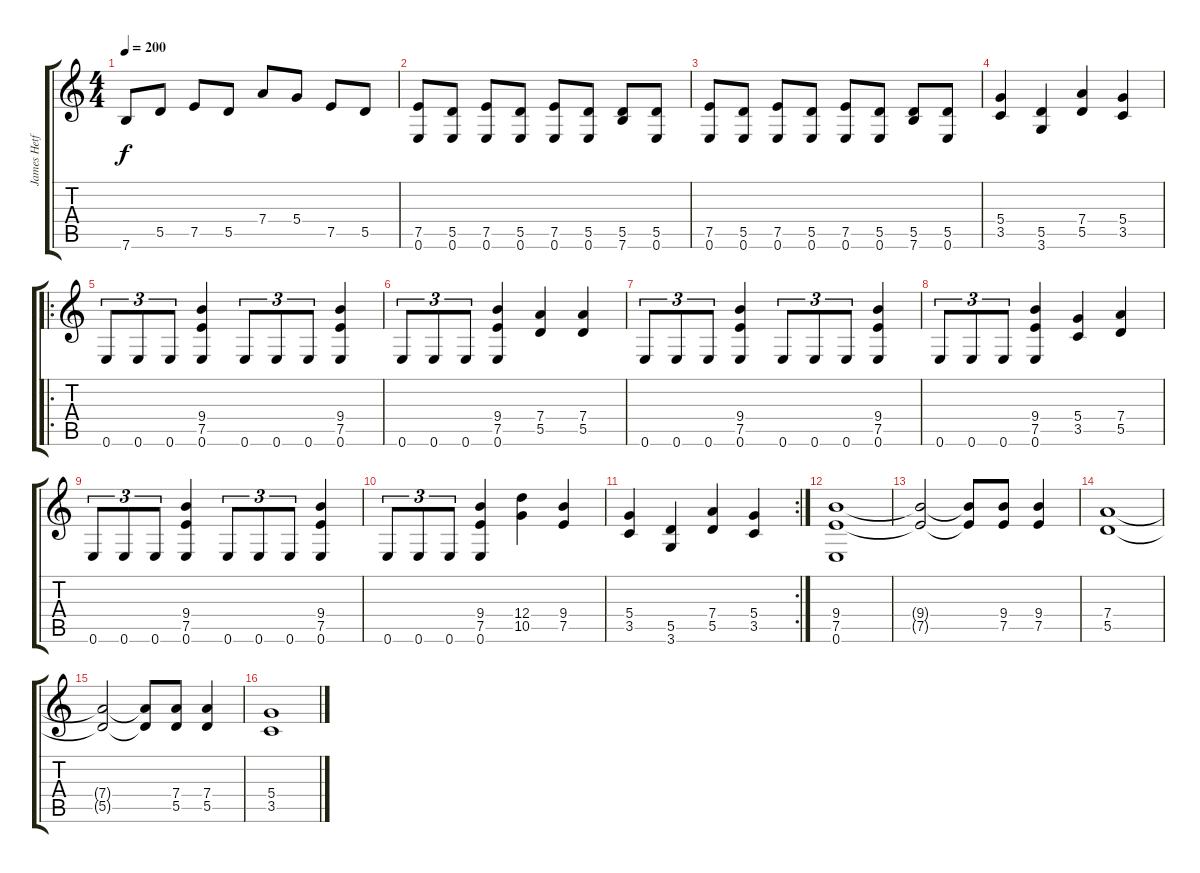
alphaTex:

\track ("James Hetfield" "James Hetf") {instrument distortionguitar}
\staff {score tabs}
\tuning (E4 B3 G3 D3 A2 E2) {hide}
\ts (4 4)
\tempo 200
\clef g2
\ks c
7.6.8{dy f} 5.5.8 7.5.8 5.5.8 7.4.8 5.4.8 7.5.8 5.5.8 |
(7.5 0.6).8 (5.5 0.6).8 (7.5 0.6).8 (5.5 0.6).8 (7.5 0.6).8 (5.5 0.6).8 (5.5 7.6).8 (5.5 0.6).8 |
(7.5 0.6).8 (5.5 0.6).8 (7.5 0.6).8 (5.5 0.6).8 (7.5 0.6).8 (5.5 0.6).8 (5.5 7.6).8 (5.5 0.6).8 |
(5.4 3.5).4 (5.5 3.6).4 (7.4 5.5).4 (5.4 3.5).4 |
\ro
0.6.8{tu (3 2)} 0.6.8{tu (3 2)} 0.6.8{tu (3 2)} (9.4 7.5 0.6).4 0.6.8{tu (3 2)} 0.6.8{tu (3 2)} 0.6.8{tu (3 2)} (9.4 7.5 0.6).4 |
0.6.8{tu (3 2)} 0.6.8{tu (3 2)} 0.6.8{tu (3 2)} (9.4 7.5 0.6).4 (7.4 5.5).4 (7.4 5.5).4 |
0.6.8{tu (3 2)} 0.6.8{tu (3 2)} 0.6.8{tu (3 2)} (9.4 7.5 0.6).4 0.6.8{tu (3 2)} 0.6.8{tu (3 2)} 0.6.8{tu (3 2)} (9.4 7.5 0.6).4 |
0.6.8{tu (3 2)} 0.6.8{tu (3 2)} 0.6.8{tu (3 2)} (9.4 7.5 0.6).4 (5.4 3.5).4 (7.4 5.5).4 |
0.6.8{tu (3 2)} 0.6.8{tu (3 2)} 0.6.8{tu (3 2)} (9.4 7.5 0.6).4 0.6.8{tu (3 2)} 0.6.8{tu (3 2)} 0.6.8{tu (3 2)} (9.4 7.5 0.6).4 |
0.6.8{tu (3 2)} 0.6.8{tu (3 2)} 0.6.8{tu (3 2)} (9.4 7.5 0.6).4 (12.4 10.5).4 (9.4 7.5).4 |
\rc 2
(5.4 3.5).4 (5.5 3.6).4 (7.4 5.5).4 (5.4 3.5).4 |
(9.4 7.5 0.6).1 |
(9.4{t} 7.5{t}).2 (9.4{t} 7.5{t}).8 (9.4 7.5).8 (9.4 7.5).4 |
(7.4 5.5).1 |
(7.4{t} 5.5{t}).2 (7.4{t} 5.5{t}).8 (7.4 5.5).8 (7.4 5.5).4 |
(5.4 3.5).1
